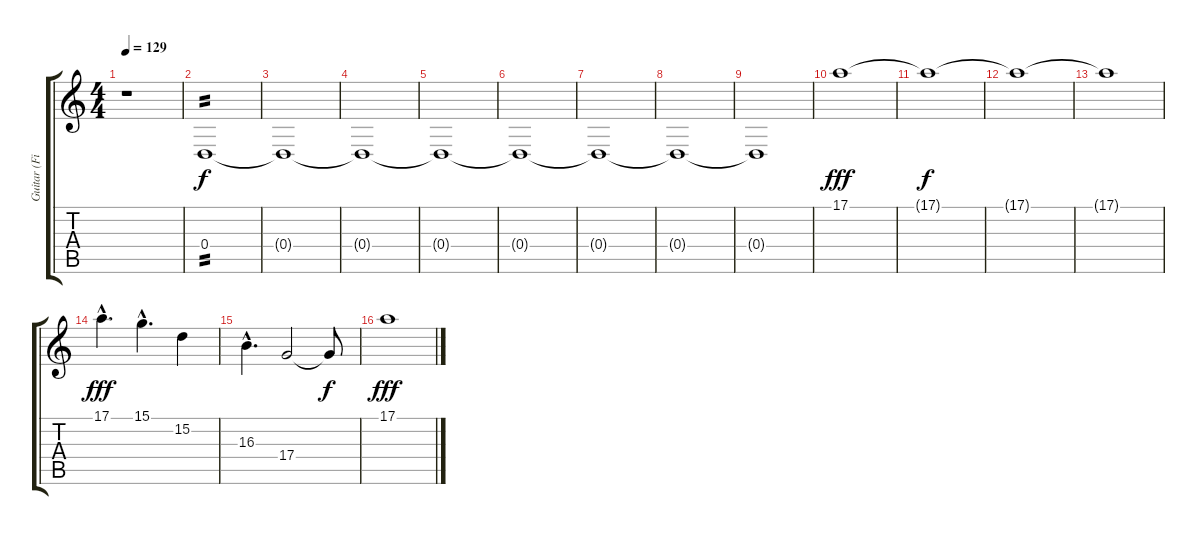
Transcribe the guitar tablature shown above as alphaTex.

\track ("Guitar (Fill)" "Guitar (Fi") {instrument lead2sawtooth}
\staff {score tabs}
\tuning (E4 B3 G3 D3 A2 E2) {hide}
\ts (4 4)
\tempo 129
\clef g2
\ks c
r.1{dy f instrument lead2sawtooth} |
0.4.1{tp 2 volume 8} |
0.4{t}.1 |
0.4{t}.1 |
0.4{t}.1 |
0.4{t}.1 |
0.4{t}.1 |
0.4{t}.1 |
0.4{t}.1{volume 5} |
17.1.1{dy fff volume 5} |
17.1{t}.1{dy f} |
17.1{t}.1 |
17.1{t}.1 |
17.1{hac}.4{d dy fff} 15.1{hac}.4{d} 15.2.4 |
16.3{hac}.4{d} 17.4.2 17.4{t}.8{dy f} |
17.1.1{dy fff}
